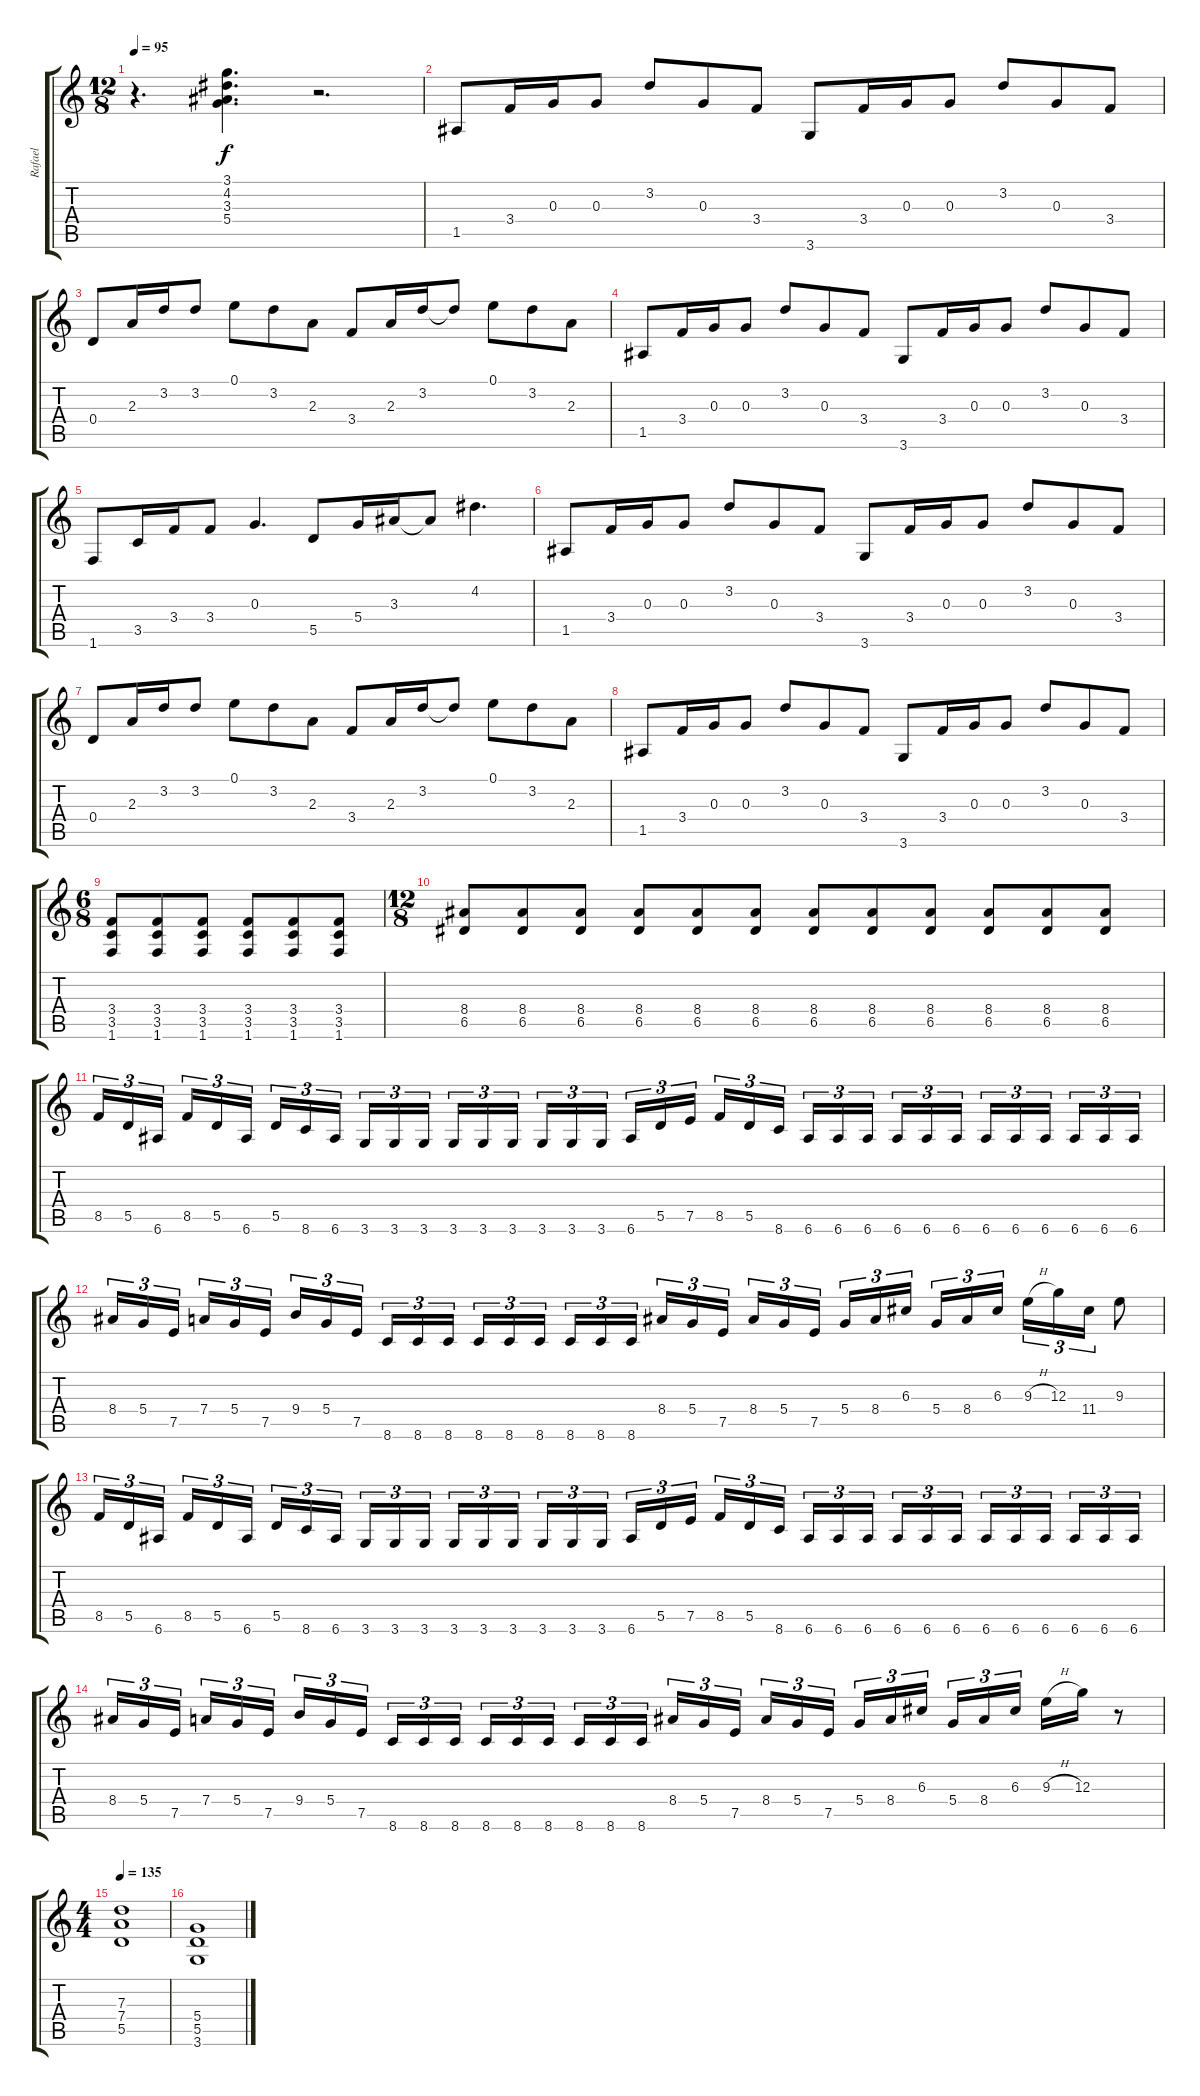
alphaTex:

\track ("Rafael" "Rafael") {instrument overdrivenguitar}
\staff {score tabs}
\tuning (E4 B3 G3 D3 A2 E2) {hide}
\ts (12 8)
\tempo 95
\clef g2
\ks c
r.4{d dy f} (3.1 4.2 3.3 5.4).4{d} r.2{d} |
1.5.8 3.4.16 0.3.16 0.3.8 3.2.8 0.3.8 3.4.8 3.6.8 3.4.16 0.3.16 0.3.8 3.2.8 0.3.8 3.4.8 |
0.4.8 2.3.16 3.2.16 3.2.8 0.1.8 3.2.8 2.3.8 3.4.8 2.3.16 3.2.16 3.2{t}.8 0.1.8 3.2.8 2.3.8 |
1.5.8 3.4.16 0.3.16 0.3.8 3.2.8 0.3.8 3.4.8 3.6.8 3.4.16 0.3.16 0.3.8 3.2.8 0.3.8 3.4.8 |
1.6.8 3.5.16 3.4.16 3.4.8 0.3.4{d} 5.5.8 5.4.16 3.3.16 3.3{t}.8 4.2.4{d} |
1.5.8 3.4.16 0.3.16 0.3.8 3.2.8 0.3.8 3.4.8 3.6.8 3.4.16 0.3.16 0.3.8 3.2.8 0.3.8 3.4.8 |
0.4.8 2.3.16 3.2.16 3.2.8 0.1.8 3.2.8 2.3.8 3.4.8 2.3.16 3.2.16 3.2{t}.8 0.1.8 3.2.8 2.3.8 |
1.5.8 3.4.16 0.3.16 0.3.8 3.2.8 0.3.8 3.4.8 3.6.8 3.4.16 0.3.16 0.3.8 3.2.8 0.3.8 3.4.8 |
\ts (6 8)
(3.4 3.5 1.6).8 (3.4 3.5 1.6).8 (3.4 3.5 1.6).8 (3.4 3.5 1.6).8 (3.4 3.5 1.6).8 (3.4 3.5 1.6).8 |
\ts (12 8)
(8.4 6.5).8 (8.4 6.5).8 (8.4 6.5).8 (8.4 6.5).8 (8.4 6.5).8 (8.4 6.5).8 (8.4 6.5).8 (8.4 6.5).8 (8.4 6.5).8 (8.4 6.5).8 (8.4 6.5).8 (8.4 6.5).8 |
8.5.16{tu (3 2)} 5.5.16{tu (3 2)} 6.6.16{tu (3 2) beam splitsecondary} 8.5.16{tu (3 2)} 5.5.16{tu (3 2)} 6.6.16{tu (3 2) beam splitsecondary} 5.5.16{tu (3 2)} 8.6.16{tu (3 2)} 6.6.16{tu (3 2)} 3.6.16{tu (3 2)} 3.6.16{tu (3 2)} 3.6.16{tu (3 2) beam splitsecondary} 3.6.16{tu (3 2)} 3.6.16{tu (3 2)} 3.6.16{tu (3 2) beam splitsecondary} 3.6.16{tu (3 2)} 3.6.16{tu (3 2)} 3.6.16{tu (3 2)} 6.6.16{tu (3 2)} 5.5.16{tu (3 2)} 7.5.16{tu (3 2) beam splitsecondary} 8.5.16{tu (3 2)} 5.5.16{tu (3 2)} 8.6.16{tu (3 2) beam splitsecondary} 6.6.16{tu (3 2)} 6.6.16{tu (3 2)} 6.6.16{tu (3 2)} 6.6.16{tu (3 2)} 6.6.16{tu (3 2)} 6.6.16{tu (3 2) beam splitsecondary} 6.6.16{tu (3 2)} 6.6.16{tu (3 2)} 6.6.16{tu (3 2) beam splitsecondary} 6.6.16{tu (3 2)} 6.6.16{tu (3 2)} 6.6.16{tu (3 2)} |
8.4.16{tu (3 2)} 5.4.16{tu (3 2)} 7.5.16{tu (3 2) beam splitsecondary} 7.4.16{tu (3 2)} 5.4.16{tu (3 2)} 7.5.16{tu (3 2) beam splitsecondary} 9.4.16{tu (3 2)} 5.4.16{tu (3 2)} 7.5.16{tu (3 2)} 8.6.16{tu (3 2)} 8.6.16{tu (3 2)} 8.6.16{tu (3 2) beam splitsecondary} 8.6.16{tu (3 2)} 8.6.16{tu (3 2)} 8.6.16{tu (3 2) beam splitsecondary} 8.6.16{tu (3 2)} 8.6.16{tu (3 2)} 8.6.16{tu (3 2)} 8.4.16{tu (3 2)} 5.4.16{tu (3 2)} 7.5.16{tu (3 2) beam splitsecondary} 8.4.16{tu (3 2)} 5.4.16{tu (3 2)} 7.5.16{tu (3 2) beam splitsecondary} 5.4.16{tu (3 2)} 8.4.16{tu (3 2)} 6.3.16{tu (3 2)} 5.4.16{tu (3 2)} 8.4.16{tu (3 2)} 6.3.16{tu (3 2) beam splitsecondary} 9.3{h}.16{tu (3 2)} 12.3.16{tu (3 2)} 11.4.16{tu (3 2)} 9.3.8 |
8.5.16{tu (3 2)} 5.5.16{tu (3 2)} 6.6.16{tu (3 2) beam splitsecondary} 8.5.16{tu (3 2)} 5.5.16{tu (3 2)} 6.6.16{tu (3 2) beam splitsecondary} 5.5.16{tu (3 2)} 8.6.16{tu (3 2)} 6.6.16{tu (3 2)} 3.6.16{tu (3 2)} 3.6.16{tu (3 2)} 3.6.16{tu (3 2) beam splitsecondary} 3.6.16{tu (3 2)} 3.6.16{tu (3 2)} 3.6.16{tu (3 2) beam splitsecondary} 3.6.16{tu (3 2)} 3.6.16{tu (3 2)} 3.6.16{tu (3 2)} 6.6.16{tu (3 2)} 5.5.16{tu (3 2)} 7.5.16{tu (3 2) beam splitsecondary} 8.5.16{tu (3 2)} 5.5.16{tu (3 2)} 8.6.16{tu (3 2) beam splitsecondary} 6.6.16{tu (3 2)} 6.6.16{tu (3 2)} 6.6.16{tu (3 2)} 6.6.16{tu (3 2)} 6.6.16{tu (3 2)} 6.6.16{tu (3 2) beam splitsecondary} 6.6.16{tu (3 2)} 6.6.16{tu (3 2)} 6.6.16{tu (3 2) beam splitsecondary} 6.6.16{tu (3 2)} 6.6.16{tu (3 2)} 6.6.16{tu (3 2)} |
8.4.16{tu (3 2)} 5.4.16{tu (3 2)} 7.5.16{tu (3 2) beam splitsecondary} 7.4.16{tu (3 2)} 5.4.16{tu (3 2)} 7.5.16{tu (3 2) beam splitsecondary} 9.4.16{tu (3 2)} 5.4.16{tu (3 2)} 7.5.16{tu (3 2)} 8.6.16{tu (3 2)} 8.6.16{tu (3 2)} 8.6.16{tu (3 2) beam splitsecondary} 8.6.16{tu (3 2)} 8.6.16{tu (3 2)} 8.6.16{tu (3 2) beam splitsecondary} 8.6.16{tu (3 2)} 8.6.16{tu (3 2)} 8.6.16{tu (3 2)} 8.4.16{tu (3 2)} 5.4.16{tu (3 2)} 7.5.16{tu (3 2) beam splitsecondary} 8.4.16{tu (3 2)} 5.4.16{tu (3 2)} 7.5.16{tu (3 2) beam splitsecondary} 5.4.16{tu (3 2)} 8.4.16{tu (3 2)} 6.3.16{tu (3 2)} 5.4.16{tu (3 2)} 8.4.16{tu (3 2)} 6.3.16{tu (3 2) beam splitsecondary} 9.3{h}.16 12.3.16 r.8 |
\ts (4 4)
\tempo 141
\tempo 135
(7.3 7.4 5.5).1 |
(5.4 5.5 3.6).1
